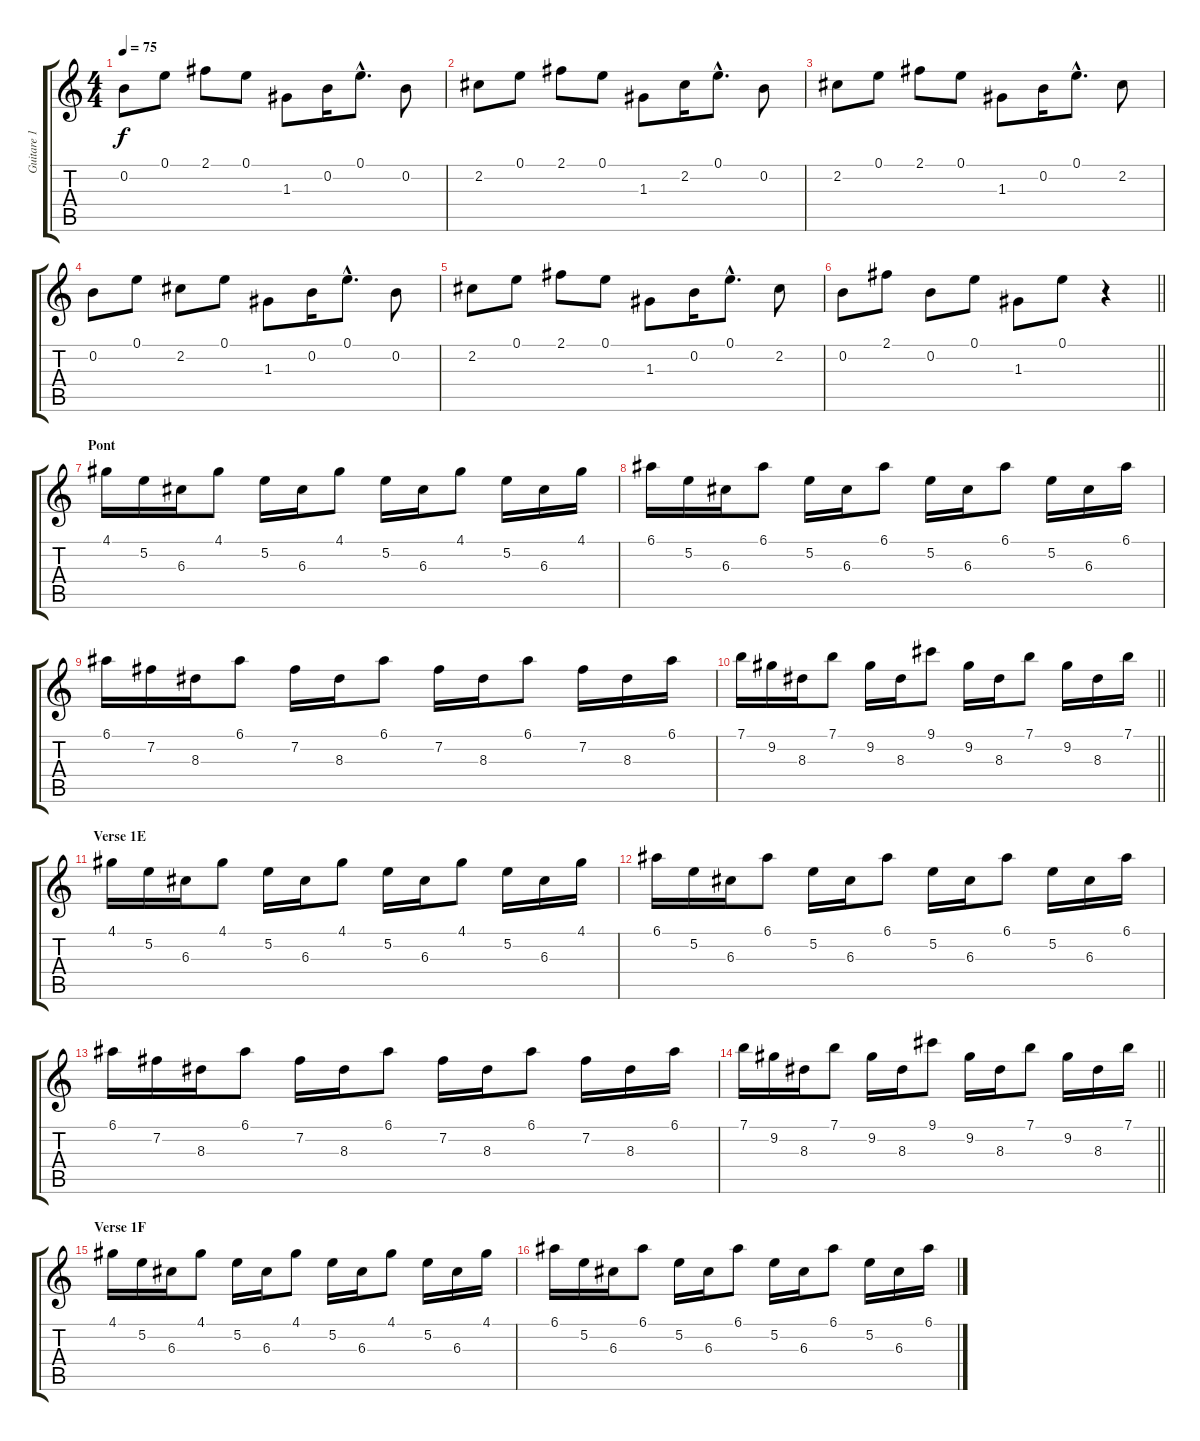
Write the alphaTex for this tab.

\track ("Guitare 1" "Guitare 1") {instrument acousticguitarsteel}
\staff {score tabs}
\tuning (E4 B3 G3 D3 A2 E2) {hide}
\ts (4 4)
\tempo 75
\clef g2
\ks c
0.2.8{dy f} 0.1.8 2.1.8 0.1.8 1.3.8 0.2.16 0.1{hac}.8{d} 0.2.8 |
2.2.8 0.1.8 2.1.8 0.1.8 1.3.8 2.2.16 0.1{hac}.8{d} 0.2.8 |
2.2.8 0.1.8 2.1.8 0.1.8 1.3.8 0.2.16 0.1{hac}.8{d} 2.2.8 |
0.2.8 0.1.8 2.2.8 0.1.8 1.3.8 0.2.16 0.1{hac}.8{d} 0.2.8 |
2.2.8 0.1.8 2.1.8 0.1.8 1.3.8 0.2.16 0.1{hac}.8{d} 2.2.8 |
\barLineRight lightlight
0.2.8 2.1.8 0.2.8 0.1.8 1.3.8 0.1.8 r.4 |
\section ("" "Pont")
4.1.16 5.2.16 6.3.16 4.1.8 5.2.16 6.3.16 4.1.8 5.2.16 6.3.16 4.1.8 5.2.16 6.3.16 4.1.16 |
6.1.16 5.2.16 6.3.16 6.1.8 5.2.16 6.3.16 6.1.8 5.2.16 6.3.16 6.1.8 5.2.16 6.3.16 6.1.16 |
6.1.16 7.2.16 8.3.16 6.1.8 7.2.16 8.3.16 6.1.8 7.2.16 8.3.16 6.1.8 7.2.16 8.3.16 6.1.16 |
\barLineRight lightlight
7.1.16 9.2.16 8.3.16 7.1.8 9.2.16 8.3.16 9.1.8 9.2.16 8.3.16 7.1.8 9.2.16 8.3.16 7.1.16 |
\section ("" "Verse 1E")
4.1.16 5.2.16 6.3.16 4.1.8 5.2.16 6.3.16 4.1.8 5.2.16 6.3.16 4.1.8 5.2.16 6.3.16 4.1.16 |
6.1.16 5.2.16 6.3.16 6.1.8 5.2.16 6.3.16 6.1.8 5.2.16 6.3.16 6.1.8 5.2.16 6.3.16 6.1.16 |
6.1.16 7.2.16 8.3.16 6.1.8 7.2.16 8.3.16 6.1.8 7.2.16 8.3.16 6.1.8 7.2.16 8.3.16 6.1.16 |
\barLineRight lightlight
7.1.16 9.2.16 8.3.16 7.1.8 9.2.16 8.3.16 9.1.8 9.2.16 8.3.16 7.1.8 9.2.16 8.3.16 7.1.16 |
\section ("" "Verse 1F")
4.1.16 5.2.16 6.3.16 4.1.8 5.2.16 6.3.16 4.1.8 5.2.16 6.3.16 4.1.8 5.2.16 6.3.16 4.1.16 |
6.1.16 5.2.16 6.3.16 6.1.8 5.2.16 6.3.16 6.1.8 5.2.16 6.3.16 6.1.8 5.2.16 6.3.16 6.1.16
